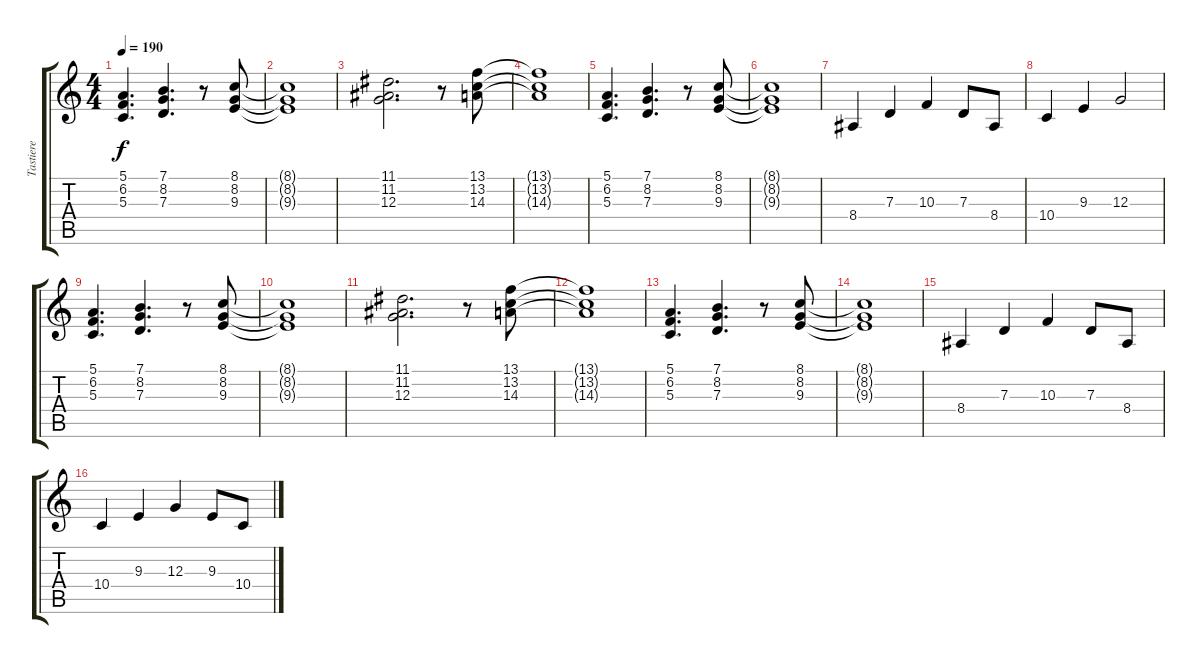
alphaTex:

\track ("Tastiere" "Tastiere") {instrument lead2sawtooth}
\staff {score tabs}
\tuning (E4 B3 G3 D3 A2 E2) {hide}
\ts (4 4)
\tempo 190
\clef g2
\ks c
(5.1 6.2 5.3).4{d dy f} (7.1 8.2 7.3).4{d} r.8 (8.1 8.2 9.3).8 |
(8.1{t} 8.2{t} 9.3{t}).1 |
(11.1 11.2 12.3).2{d} r.8 (13.1 13.2 14.3).8 |
(13.1{t} 13.2{t} 14.3{t}).1 |
(5.1 6.2 5.3).4{d} (7.1 8.2 7.3).4{d} r.8 (8.1 8.2 9.3).8 |
(8.1{t} 8.2{t} 9.3{t}).1 |
8.4.4 7.3.4 10.3.4 7.3.8 8.4.8 |
10.4.4 9.3.4 12.3.2 |
(5.1 6.2 5.3).4{d} (7.1 8.2 7.3).4{d} r.8 (8.1 8.2 9.3).8 |
(8.1{t} 8.2{t} 9.3{t}).1 |
(11.1 11.2 12.3).2{d} r.8 (13.1 13.2 14.3).8 |
(13.1{t} 13.2{t} 14.3{t}).1 |
(5.1 6.2 5.3).4{d} (7.1 8.2 7.3).4{d} r.8 (8.1 8.2 9.3).8 |
(8.1{t} 8.2{t} 9.3{t}).1 |
8.4.4 7.3.4 10.3.4 7.3.8 8.4.8 |
10.4.4 9.3.4 12.3.4 9.3.8 10.4.8
